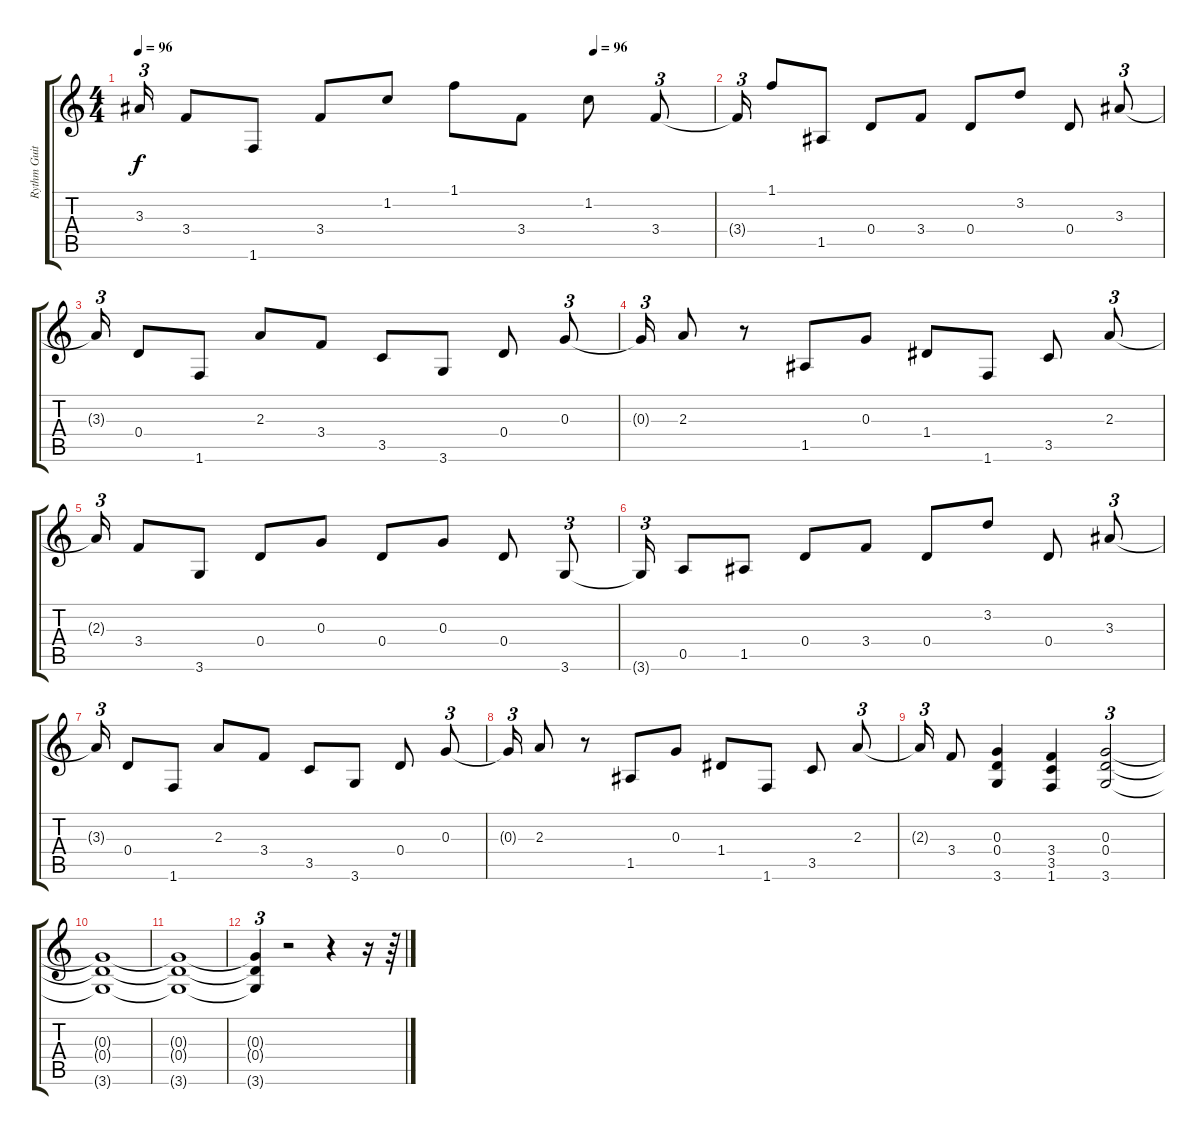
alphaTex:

\track ("Rythm Guitar" "Rythm Guit") {instrument acousticguitarsteel}
\staff {score tabs}
\tuning (E4 B3 G3 D3 A2 E2) {hide}
\ts (4 4)
\tempo 96
\tempo (96 0.7916666666666666)
\clef g2
\ks c
3.3{t}.16{tu (3 2) dy f} 3.4.8 1.6.8 3.4.8 1.2.8 1.1.8 3.4.8 1.2.8 3.4.8{tu (3 2)} |
3.4{t}.16{tu (3 2)} 1.1.8 1.5.8 0.4.8 3.4.8 0.4.8 3.2.8 0.4.8 3.3.8{tu (3 2)} |
3.3{t}.16{tu (3 2)} 0.4.8 1.6.8 2.3.8 3.4.8 3.5.8 3.6.8 0.4.8 0.3.8{tu (3 2)} |
0.3{t}.16{tu (3 2)} 2.3.8 r.8 1.5.8 0.3.8 1.4.8 1.6.8 3.5.8 2.3.8{tu (3 2)} |
2.3{t}.16{tu (3 2)} 3.4.8 3.6.8 0.4.8 0.3.8 0.4.8 0.3.8 0.4.8 3.6.8{tu (3 2)} |
3.6{t}.16{tu (3 2)} 0.5.8 1.5.8 0.4.8 3.4.8 0.4.8 3.2.8 0.4.8 3.3.8{tu (3 2)} |
3.3{t}.16{tu (3 2)} 0.4.8 1.6.8 2.3.8 3.4.8 3.5.8 3.6.8 0.4.8 0.3.8{tu (3 2)} |
0.3{t}.16{tu (3 2)} 2.3.8 r.8 1.5.8 0.3.8 1.4.8 1.6.8 3.5.8 2.3.8{tu (3 2)} |
2.3{t}.16{tu (3 2)} 3.4.8 (0.3 0.4 3.6).4 (3.4 3.5 1.6).4 (0.3 0.4 3.6).2{tu (3 2)} |
(0.3{t} 0.4{t} 3.6{t}).1 |
(0.3{t} 0.4{t} 3.6{t}).1 |
(0.3{t} 0.4{t} 3.6{t}).4{tu (3 2)} r.2 r.4 r.16 r.64
